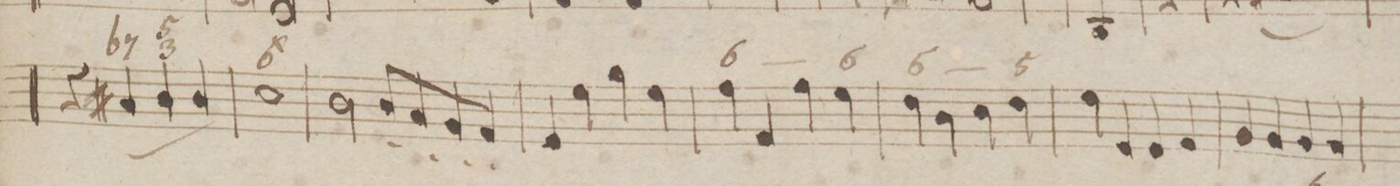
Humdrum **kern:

**kern	**fba	**dynam
*I"Organ.	*	*
*clefF4	*	*
*k[f#]	*	*
*met(c|)	*	*
*M4/4	*	*
4r	.	.
(4C#X/	-7	.
4D/	5 3	.
4D/)	.	.
=115	=115	=115
1E	6\	.
=116	=116	=116
2D\	.	.
8D'/L	.	.
8C'/	.	.
8BB'/	.	.
8AA'/J	.	.
=117	=117	=117
4GG/	.	.
4G\	.	.
4B\	.	.
4G\	.	.
=118	=118	=118
4A\	6_	.
4AA/	.	.
4A\	.	.
4G\	6	.
=119	=119	=119
4F#\	6_	.
4D\	.	.
4E\	.	.
4F#\	5	.
=120	=120	=120
4G\	.	.
4GG/	.	.
4GG/	.	.
4AA/	.	.
=121	=121	=121
4BB/	.	.
4BB/	.	.
4BB/	.	.
4BB/	.	.
=122	=122	=122
*-	*-	*-
